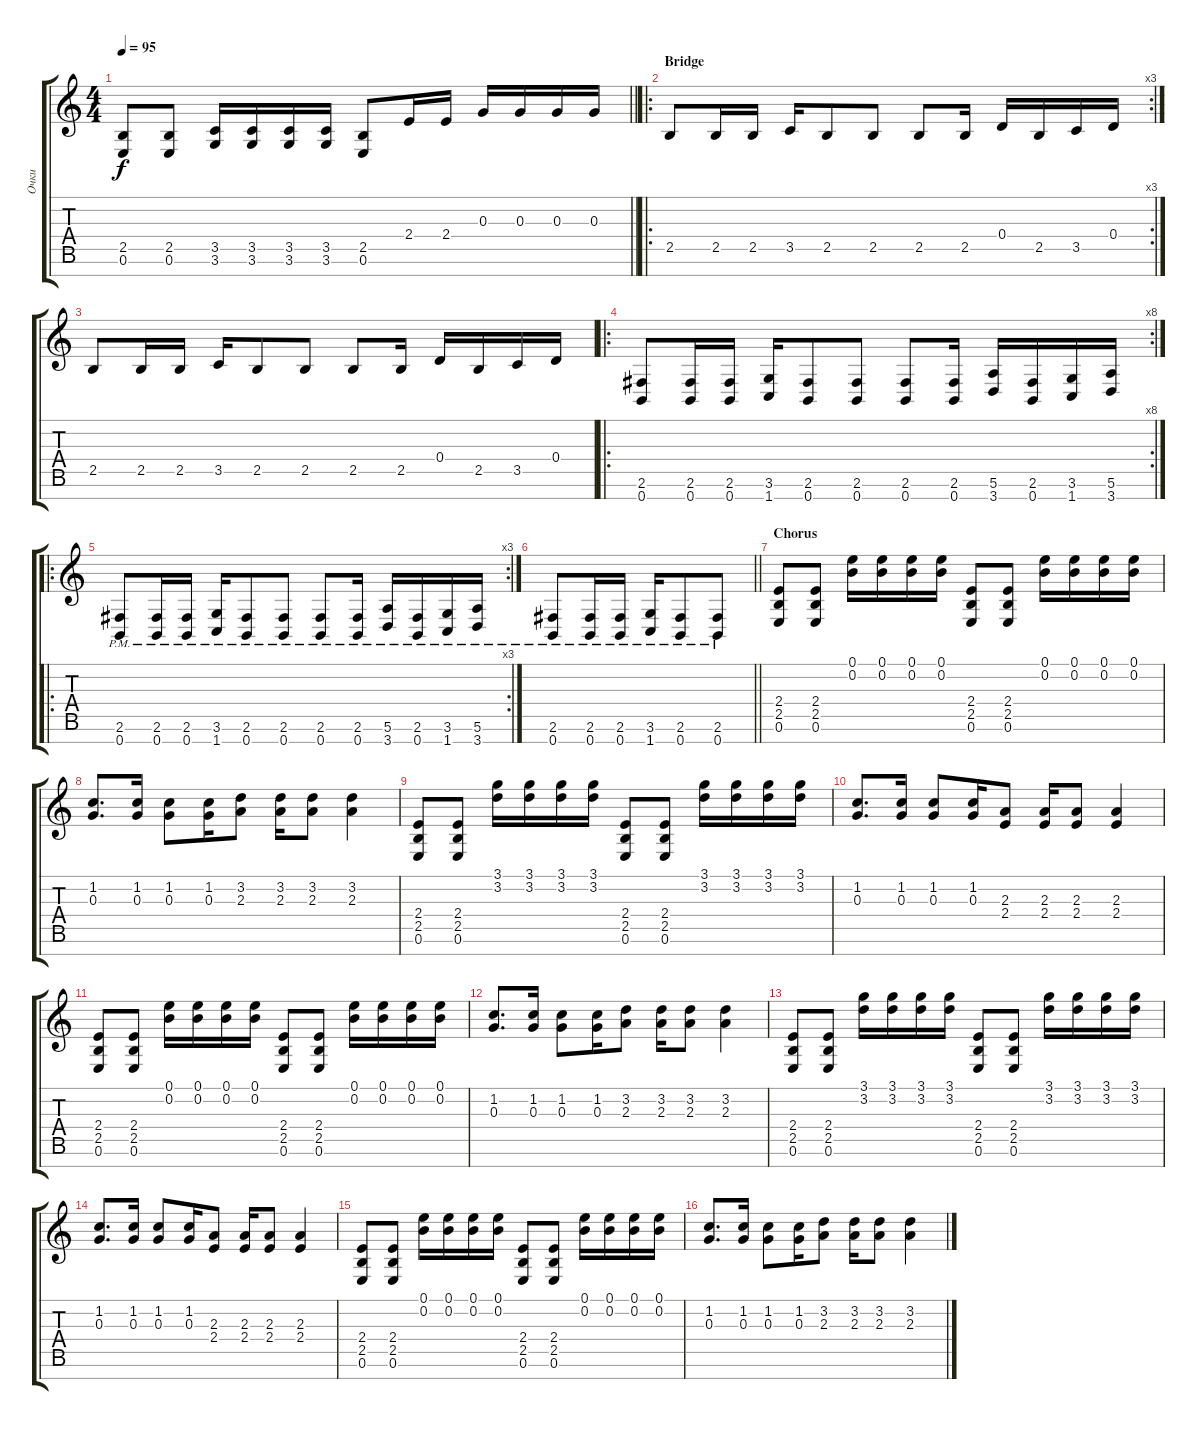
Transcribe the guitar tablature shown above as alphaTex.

\track ("Очки" "Очки") {instrument overdrivenguitar}
\staff {score tabs}
\tuning (E4 B3 G3 D3 A2 E2 B1) {hide}
\ts (4 4)
\tempo 95
\clef g2
\barLineRight lightlight
\ks c
(2.5 0.6).8{dy f} (2.5 0.6).8 (3.5 3.6).16 (3.5 3.6).16 (3.5 3.6).16 (3.5 3.6).16 (2.5 0.6).8 2.4.16 2.4.16 0.3.16 0.3.16 0.3.16 0.3.16 |
\ro
\rc 3
\section ("" "Bridge")
2.5.8 2.5.16 2.5.16 3.5.16 2.5.8 2.5.8 2.5.8 2.5.16 0.4.16 2.5.16 3.5.16 0.4.16 |
2.5.8 2.5.16 2.5.16 3.5.16 2.5.8 2.5.8 2.5.8 2.5.16 0.4.16 2.5.16 3.5.16 0.4.16 |
\ro
\rc 8
(2.6 0.7).8 (2.6 0.7).16 (2.6 0.7).16 (3.6 1.7).16 (2.6 0.7).8 (2.6 0.7).8 (2.6 0.7).8 (2.6 0.7).16 (5.6 3.7).16 (2.6 0.7).16 (3.6 1.7).16 (5.6 3.7).16 |
\ro
\rc 3
(2.6{pm} 0.7{pm}).8 (2.6{pm} 0.7{pm}).16 (2.6{pm} 0.7{pm}).16 (3.6{pm} 1.7{pm}).16 (2.6{pm} 0.7{pm}).8 (2.6{pm} 0.7{pm}).8 (2.6{pm} 0.7{pm}).8 (2.6{pm} 0.7{pm}).16 (5.6{pm} 3.7{pm}).16 (2.6{pm} 0.7{pm}).16 (3.6{pm} 1.7{pm}).16 (5.6{pm} 3.7{pm}).16 |
\barLineRight lightlight
(2.6{pm} 0.7{pm}).8 (2.6{pm} 0.7{pm}).16 (2.6{pm} 0.7{pm}).16 (3.6{pm} 1.7{pm}).16 (2.6{pm} 0.7{pm}).8 (2.6{pm} 0.7{pm}).8 |
\section ("" "Chorus")
(2.4 2.5 0.6).8{volume 16} (2.4 2.5 0.6).8 (0.1 0.2).16 (0.1 0.2).16 (0.1 0.2).16 (0.1 0.2).16 (2.4 2.5 0.6).8 (2.4 2.5 0.6).8 (0.1 0.2).16 (0.1 0.2).16 (0.1 0.2).16 (0.1 0.2).16 |
(1.2 0.3).8{d} (1.2 0.3).16 (1.2 0.3).8 (1.2 0.3).16 (3.2 2.3).8 (3.2 2.3).16 (3.2 2.3).8 (3.2 2.3).4 |
(2.4 2.5 0.6).8 (2.4 2.5 0.6).8 (3.1 3.2).16 (3.1 3.2).16 (3.1 3.2).16 (3.1 3.2).16 (2.4 2.5 0.6).8 (2.4 2.5 0.6).8 (3.1 3.2).16 (3.1 3.2).16 (3.1 3.2).16 (3.1 3.2).16 |
(1.2 0.3).8{d} (1.2 0.3).16 (1.2 0.3).8 (1.2 0.3).16 (2.3 2.4).8 (2.3 2.4).16 (2.3 2.4).8 (2.3 2.4).4 |
(2.4 2.5 0.6).8{volume 16} (2.4 2.5 0.6).8 (0.1 0.2).16 (0.1 0.2).16 (0.1 0.2).16 (0.1 0.2).16 (2.4 2.5 0.6).8 (2.4 2.5 0.6).8 (0.1 0.2).16 (0.1 0.2).16 (0.1 0.2).16 (0.1 0.2).16 |
(1.2 0.3).8{d} (1.2 0.3).16 (1.2 0.3).8 (1.2 0.3).16 (3.2 2.3).8 (3.2 2.3).16 (3.2 2.3).8 (3.2 2.3).4 |
(2.4 2.5 0.6).8 (2.4 2.5 0.6).8 (3.1 3.2).16 (3.1 3.2).16 (3.1 3.2).16 (3.1 3.2).16 (2.4 2.5 0.6).8 (2.4 2.5 0.6).8 (3.1 3.2).16 (3.1 3.2).16 (3.1 3.2).16 (3.1 3.2).16 |
(1.2 0.3).8{d} (1.2 0.3).16 (1.2 0.3).8 (1.2 0.3).16 (2.3 2.4).8 (2.3 2.4).16 (2.3 2.4).8 (2.3 2.4).4 |
(2.4 2.5 0.6).8 (2.4 2.5 0.6).8 (0.1 0.2).16 (0.1 0.2).16 (0.1 0.2).16 (0.1 0.2).16 (2.4 2.5 0.6).8 (2.4 2.5 0.6).8 (0.1 0.2).16 (0.1 0.2).16 (0.1 0.2).16 (0.1 0.2).16 |
(1.2 0.3).8{d} (1.2 0.3).16 (1.2 0.3).8 (1.2 0.3).16 (3.2 2.3).8 (3.2 2.3).16 (3.2 2.3).8 (3.2 2.3).4
